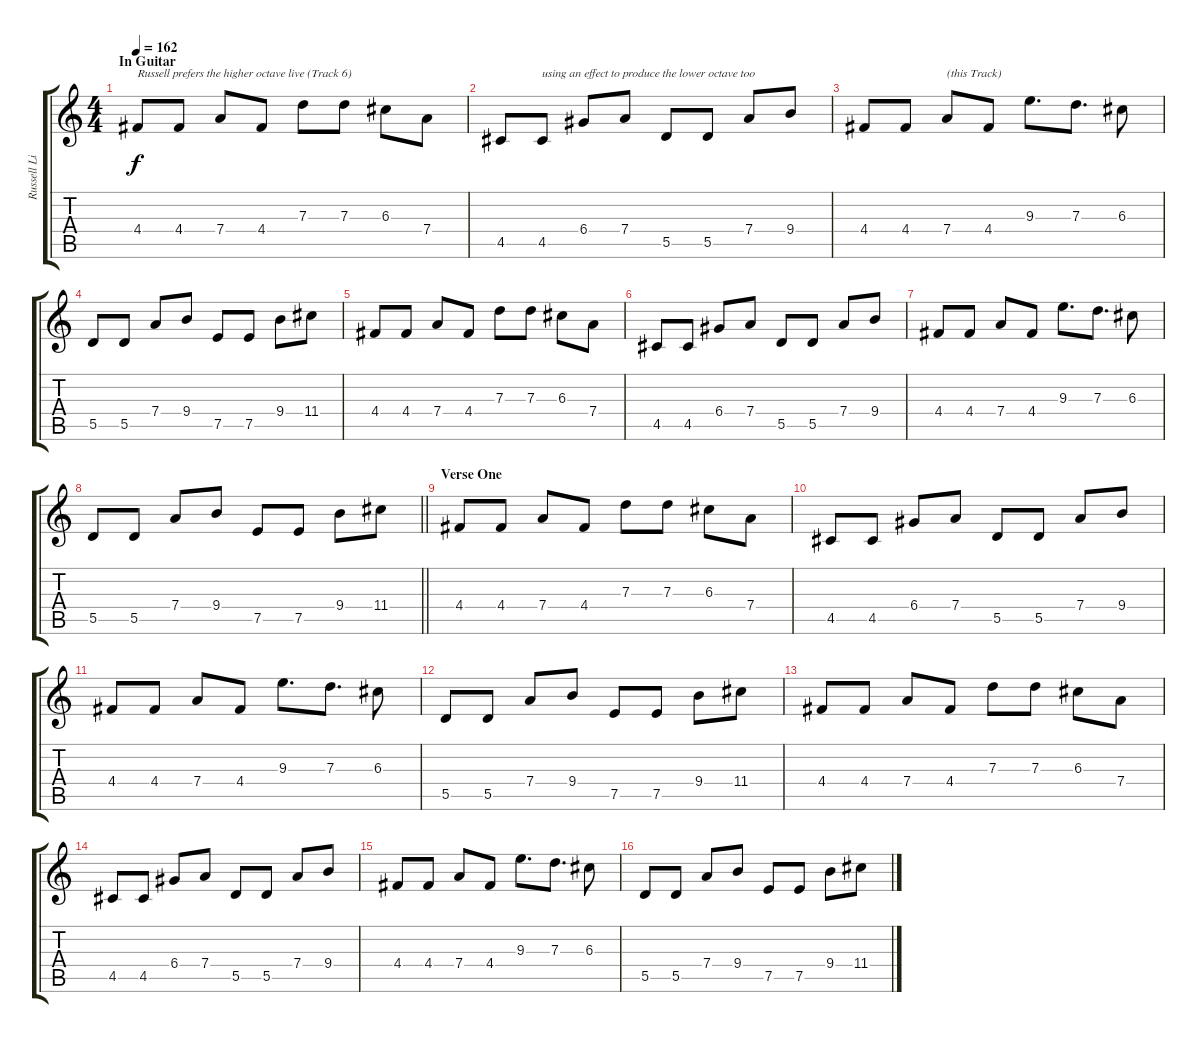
\track ("Russell Lissack" "Russell Li") {instrument electricguitarclean}
\staff {score tabs}
\tuning (E4 B3 G3 D3 A2 E2) {hide}
\ts (4 4)
\section ("" "In Guitar")
\tempo 162
\clef g2
\ks c
4.4.8{txt "Russell prefers the higher octave live (Track 6)" dy f} 4.4.8 7.4.8 4.4.8 7.3.8 7.3.8 6.3.8 7.4.8 |
4.5.8 4.5.8{txt "using an effect to produce the lower octave too"} 6.4.8 7.4.8 5.5.8 5.5.8 7.4.8 9.4.8 |
4.4.8 4.4.8 7.4.8{txt "(this Track)"} 4.4.8 9.3.8{d} 7.3.8{d} 6.3.8 |
5.5.8 5.5.8 7.4.8 9.4.8 7.5.8 7.5.8 9.4.8 11.4.8 |
4.4.8 4.4.8 7.4.8 4.4.8 7.3.8 7.3.8 6.3.8 7.4.8 |
4.5.8 4.5.8 6.4.8 7.4.8 5.5.8 5.5.8 7.4.8 9.4.8 |
4.4.8 4.4.8 7.4.8 4.4.8 9.3.8{d} 7.3.8{d} 6.3.8 |
\barLineRight lightlight
5.5.8 5.5.8 7.4.8 9.4.8 7.5.8 7.5.8 9.4.8 11.4.8 |
\section ("" "Verse One")
4.4.8 4.4.8 7.4.8 4.4.8 7.3.8 7.3.8 6.3.8 7.4.8 |
4.5.8 4.5.8 6.4.8 7.4.8 5.5.8 5.5.8 7.4.8 9.4.8 |
4.4.8 4.4.8 7.4.8 4.4.8 9.3.8{d} 7.3.8{d} 6.3.8 |
5.5.8 5.5.8 7.4.8 9.4.8 7.5.8 7.5.8 9.4.8 11.4.8 |
4.4.8 4.4.8 7.4.8 4.4.8 7.3.8 7.3.8 6.3.8 7.4.8 |
4.5.8 4.5.8 6.4.8 7.4.8 5.5.8 5.5.8 7.4.8 9.4.8 |
4.4.8 4.4.8 7.4.8 4.4.8 9.3.8{d} 7.3.8{d} 6.3.8 |
5.5.8 5.5.8 7.4.8 9.4.8 7.5.8 7.5.8 9.4.8 11.4.8
